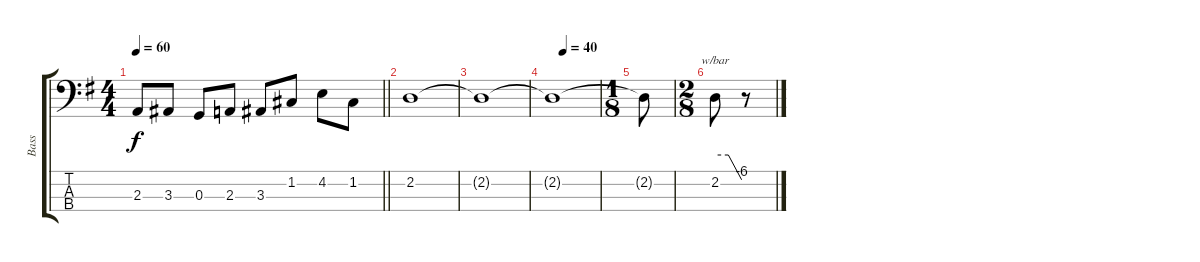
\track ("Bass" "Bass") {instrument electricbassfinger}
\staff {score tabs}
\tuning (F2 C2 G1 D1) {hide}
\ts (4 4)
\tempo 60
\clef f4
\barLineRight lightlight
\ks eminor
2.3.8{dy f} 3.3.8 0.3.8 2.3.8 3.3.8 1.2.8 4.2.8 1.2.8 |
2.2.1 |
2.2{t}.1 |
\tempo (40 0.25)
2.2{t}.1 |
\ts (1 8)
2.2{t}.8 |
\ts (2 8)
2.2.8{tbe (custom default 0 0 30 0 60 -24)} r.8
